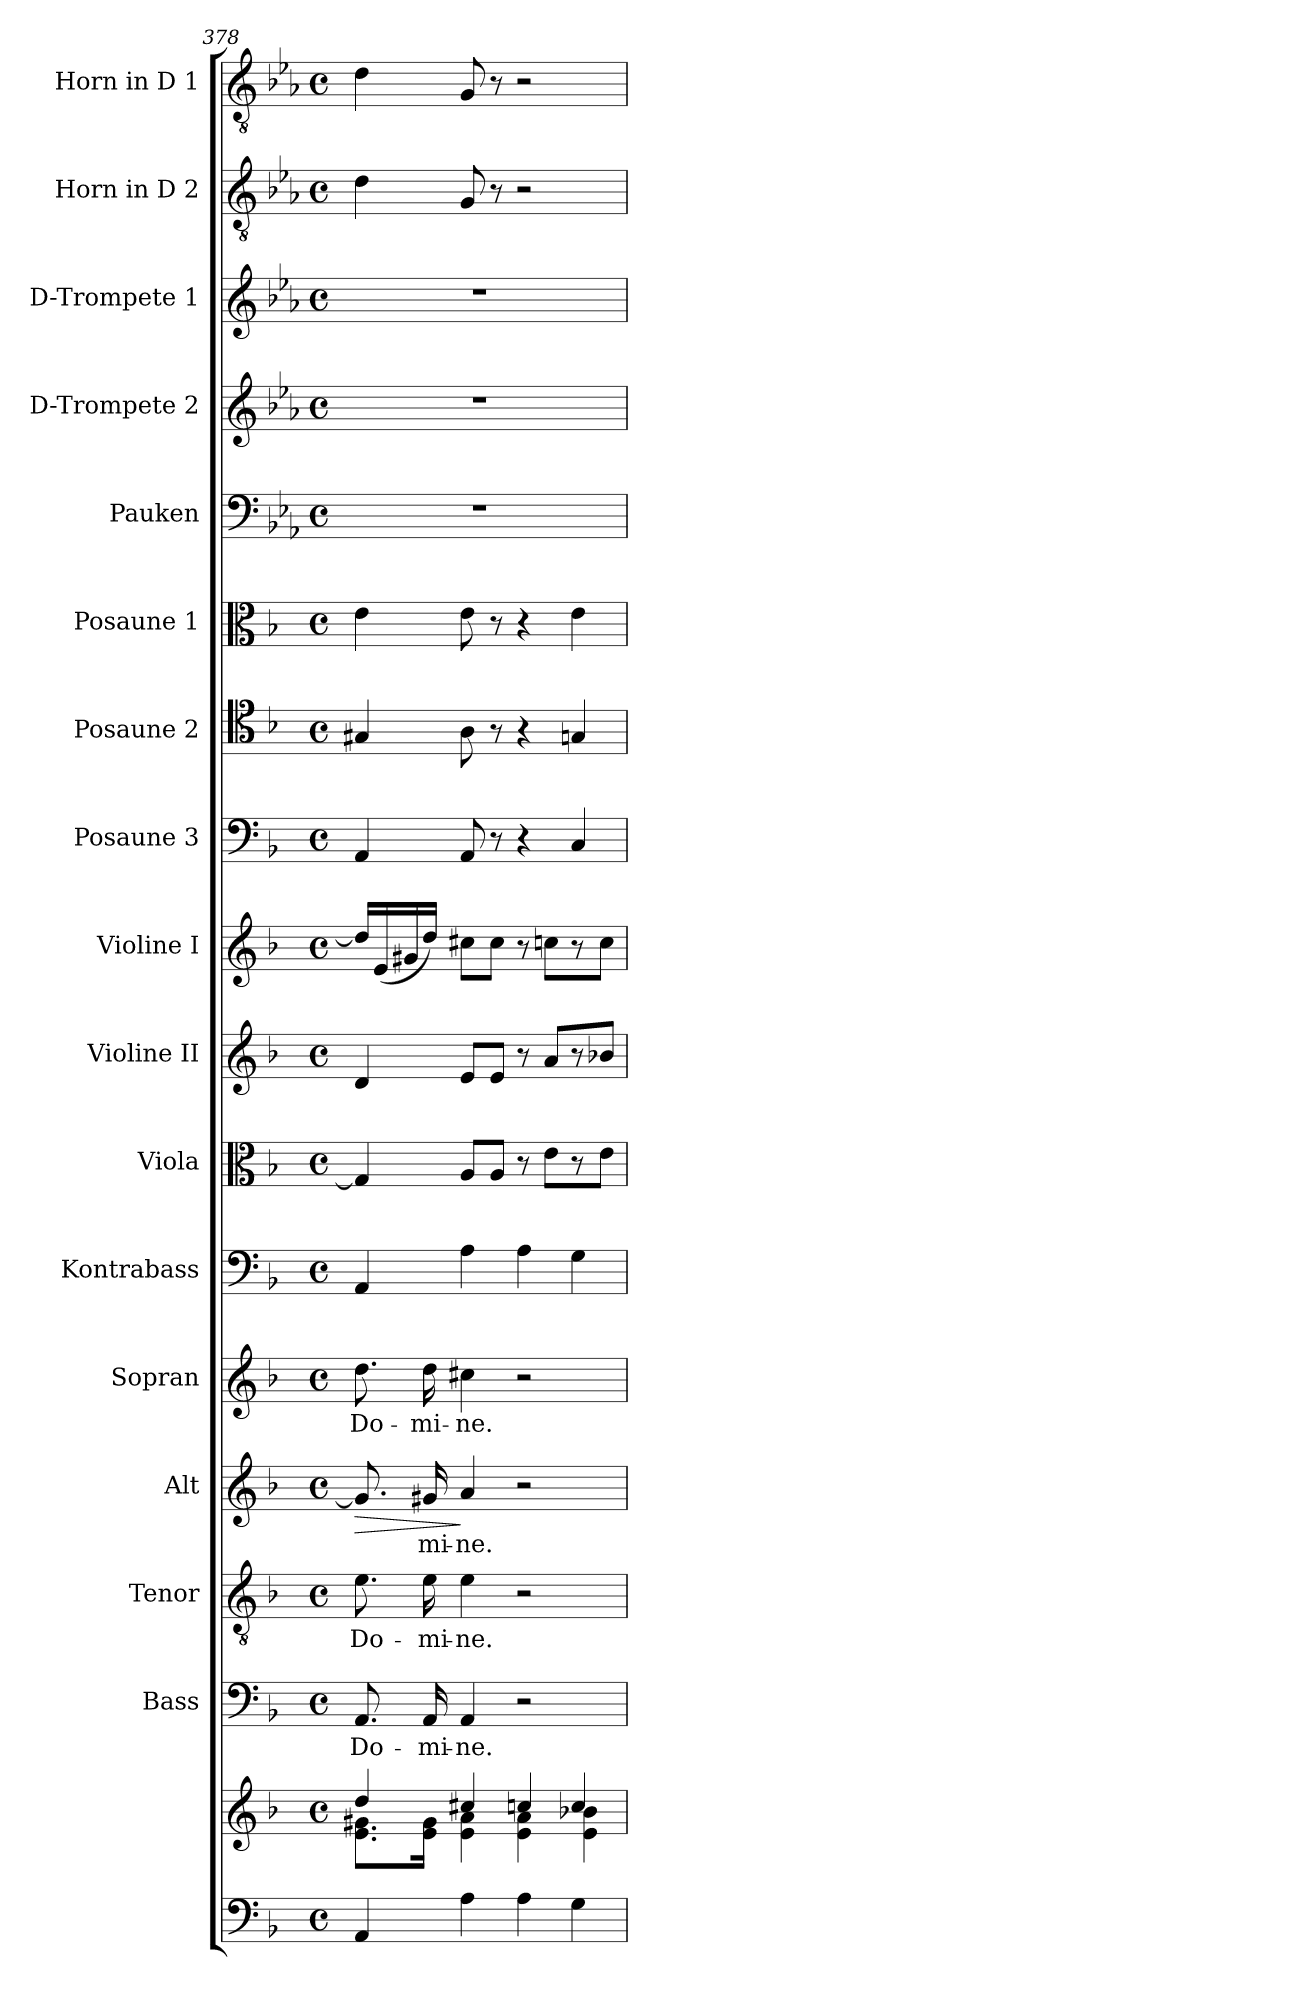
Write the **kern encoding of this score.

**kern	**kern	**kern	**text	**kern	**text	**kern	**text	**dynam	**kern	**text	**kern	**kern	**kern	**kern	**kern	**kern	**kern	**kern	**kern	**kern	**kern	**kern
*part17	*part17	*part16	*part16	*part15	*part15	*part14	*part14	*part14	*part13	*part13	*part12	*part11	*part10	*part9	*part8	*part7	*part6	*part5	*part4	*part3	*part2	*part1
*staff18	*staff17	*staff16	*staff16	*staff15	*staff15	*staff14	*staff14	*staff14	*staff13	*staff13	*staff12	*staff11	*staff10	*staff9	*staff8	*staff7	*staff6	*staff5	*staff4	*staff3	*staff2	*staff1
*	*	*I"Bass	*	*I"Tenor	*	*I"Alt	*	*	*I"Sopran	*	*I"Kontrabass	*I"Viola	*I"Violine II	*I"Violine I	*I"Posaune 3	*I"Posaune 2	*I"Posaune 1	*I"Pauken	*I"D-Trompete 2	*I"D-Trompete 1	*I"Horn in D 2	*I"Horn in D 1
*	*	*I'B.	*	*I'T.	*	*I'A.	*	*	*I'S.	*	*I'Kb.	*I'Vla.	*I'Vl. II	*I'Vl. I	*I'Pos. 3	*I'Pos. 2	*I'Pos. 1	*I'Pk.	*I'D Trp. 2	*I'D Trp. 1	*I'Hrn. 2	*I'Hrn. 1
*clefF4	*clefG2	*clefF4	*	*clefGv2	*	*clefG2	*	*	*clefG2	*	*clefF4	*clefC3	*clefG2	*clefG2	*clefF4	*clefC4	*clefC3	*clefF4	*clefG2	*clefG2	*clefGv2	*clefGv2
*	*	*	*	*	*	*	*	*	*	*	*ITrd7c12	*	*	*	*	*	*	*ITrd-1c-2	*ITrd-1c-2	*ITrd-1c-2	*ITrd-1c-2	*ITrd-1c-2
*k[b-]	*k[b-]	*k[b-]	*	*k[b-]	*	*k[b-]	*	*	*k[b-]	*	*k[b-]	*k[b-]	*k[b-]	*k[b-]	*k[b-]	*k[b-]	*k[b-]	*k[b-]	*k[b-]	*k[b-]	*k[b-]	*k[b-]
*F:	*F:	*F:	*	*F:	*	*F:	*	*	*F:	*	*F:	*F:	*F:	*F:	*F:	*F:	*F:	*F:	*F:	*F:	*F:	*F:
*M4/4	*M4/4	*M4/4	*	*M4/4	*	*M4/4	*	*	*M4/4	*	*M4/4	*M4/4	*M4/4	*M4/4	*M4/4	*M4/4	*M4/4	*M4/4	*M4/4	*M4/4	*M4/4	*M4/4
*met(c)	*met(c)	*met(c)	*	*met(c)	*	*met(c)	*	*	*met(c)	*	*met(c)	*met(c)	*met(c)	*met(c)	*met(c)	*met(c)	*met(c)	*met(c)	*met(c)	*met(c)	*met(c)	*met(c)
=378	=378	=378	=378	=378	=378	=378	=378	=378	=378	=378	=378	=378	=378	=378	=378	=378	=378	=378	=378	=378	=378	=378
*	*^	*	*	*	*	*	*	*	*	*	*	*	*	*	*	*	*	*	*	*	*	*
!	!	!	!	!LO:LY:b	!	!LO:LY:b	!	!	!LO:HP:b	!	!LO:LY:b	!	!	!	!	!	!	!	!	!	!	!	!
4AA/	4dd/	8.e\ 8.g#X\L	8.AA/	Do-	8.e\	Do-	8.g#/]	.	>	8.dd\	Do-	4AAA/	4G#/]	4d/	16dd/LL]	4AA/	4G#X/	4e\	1r	1r	1r	4e\	4e\
.	.	.	.	.	.	.	.	.	.	.	.	.	.	.	(<16e/	.	.	.	.	.	.	.	.
.	.	.	.	.	.	.	.	.	.	.	.	.	.	.	16g#X/	.	.	.	.	.	.	.	.
!	!	!	!	!LO:LY:b	!	!LO:LY:b	!	!LO:LY:b	!	!	!LO:LY:b	!	!	!	!	!	!	!	!	!	!	!	!
.	.	16e\ 16g#\Jk	16AA/	-mi-	16e\	-mi-	16g#X/	-mi-	.	16dd\	-mi-	.	.	.	16dd/JJ)	.	.	.	.	.	.	.	.
!	!	!	!	!LO:LY:b	!	!LO:LY:b	!	!LO:LY:b	!	!	!LO:LY:b	!	!	!	!	!	!	!	!	!	!	!	!
4A\	4cc#X/	4e\ 4a\	4AA/	-ne.	4e\	-ne.	4a/	-ne.	]	4cc#X\	-ne.	4AA\	8A/L	8e/L	8cc#X\L	8AA/	8A\	8e\	.	.	.	8A/	8A/
.	.	.	.	.	.	.	.	.	.	.	.	.	8A/J	8e/J	8cc#\J	8r	8r	8r	.	.	.	8r	8r
4A\	4ccn/	4e\ 4a\	2r	.	2r	.	2r	.	.	2r	.	4AA\	8r	8r	8r	4r	4r	4r	.	.	.	2r	2r
.	.	.	.	.	.	.	.	.	.	.	.	.	8e\L	8a/L	8ccn\L	.	.	.	.	.	.	.	.
4G\	4cc/	4e\ 4b-X\	.	.	.	.	.	.	.	.	.	4GG\	8r	8r	8r	4C/	4Gn/	4e\	.	.	.	.	.
.	.	.	.	.	.	.	.	.	.	.	.	.	8e\J	8b-X/J	8cc\J	.	.	.	.	.	.	.	.
*	*v	*v	*	*	*	*	*	*	*	*	*	*	*	*	*	*	*	*	*	*	*	*	*
=	=	=	=	=	=	=	=	=	=	=	=	=	=	=	=	=	=	=	=	=	=	=
*-	*-	*-	*-	*-	*-	*-	*-	*-	*-	*-	*-	*-	*-	*-	*-	*-	*-	*-	*-	*-	*-	*-
